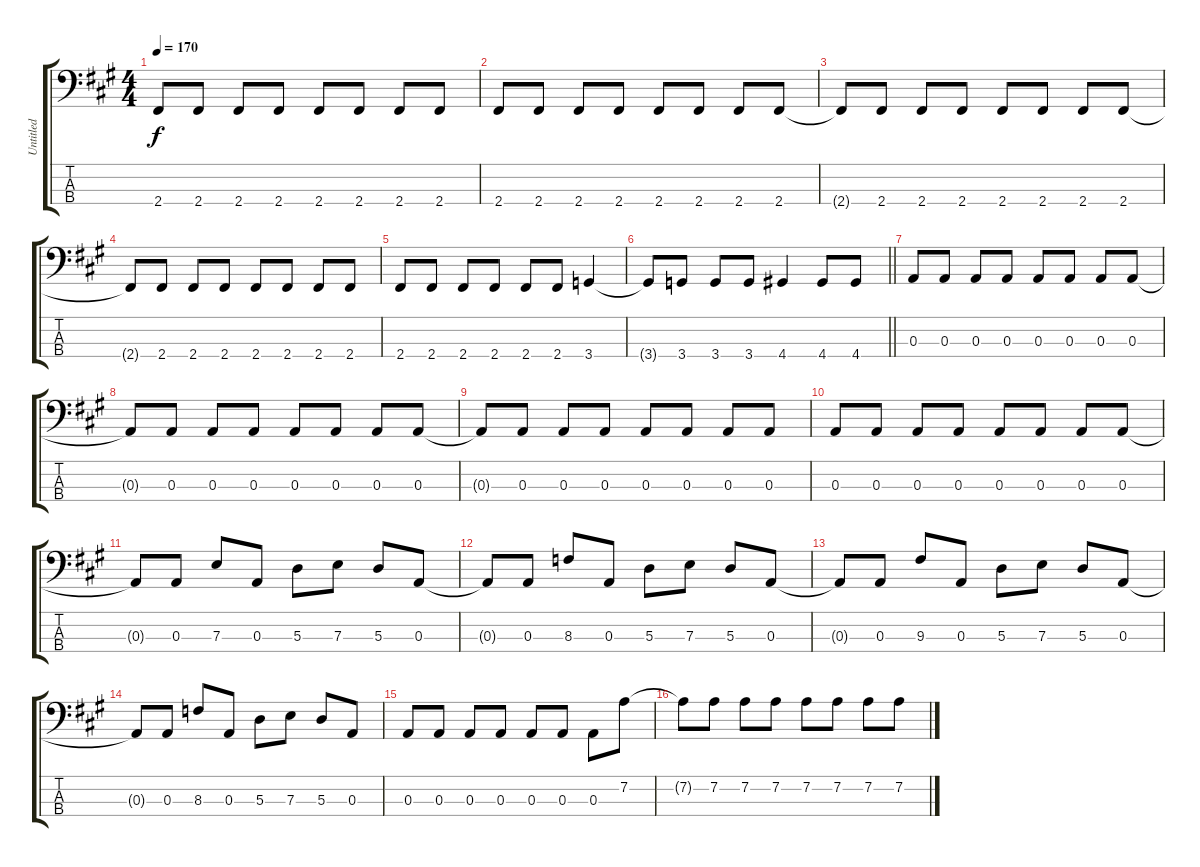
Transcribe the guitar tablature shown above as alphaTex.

\track ("Untitled" "Untitled") {instrument electricbassfinger}
\staff {score tabs}
\tuning (G2 D2 A1 E1) {hide}
\ts (4 4)
\tempo 170
\clef f4
\ks a
2.4{t}.8{dy f} 2.4.8 2.4.8 2.4.8 2.4.8 2.4.8 2.4.8 2.4.8 |
2.4.8 2.4.8 2.4.8 2.4.8 2.4.8 2.4.8 2.4.8 2.4.8 |
2.4{t}.8 2.4.8 2.4.8 2.4.8 2.4.8 2.4.8 2.4.8 2.4.8 |
2.4{t}.8 2.4.8 2.4.8 2.4.8 2.4.8 2.4.8 2.4.8 2.4.8 |
2.4.8 2.4.8 2.4.8 2.4.8 2.4.8 2.4.8 3.4.4 |
\barLineRight lightlight
3.4{t}.8 3.4.8 3.4.8 3.4.8 4.4.4 4.4.8 4.4.8 |
0.3.8 0.3.8 0.3.8 0.3.8 0.3.8 0.3.8 0.3.8 0.3.8 |
0.3{t}.8 0.3.8 0.3.8 0.3.8 0.3.8 0.3.8 0.3.8 0.3.8 |
0.3{t}.8 0.3.8 0.3.8 0.3.8 0.3.8 0.3.8 0.3.8 0.3.8 |
0.3.8 0.3.8 0.3.8 0.3.8 0.3.8 0.3.8 0.3.8 0.3.8 |
0.3{t}.8 0.3.8 7.3.8 0.3.8 5.3.8 7.3.8 5.3.8 0.3.8 |
0.3{t}.8 0.3.8 8.3.8 0.3.8 5.3.8 7.3.8 5.3.8 0.3.8 |
0.3{t}.8 0.3.8 9.3.8 0.3.8 5.3.8 7.3.8 5.3.8 0.3.8 |
0.3{t}.8 0.3.8 8.3.8 0.3.8 5.3.8 7.3.8 5.3.8 0.3.8 |
0.3.8 0.3.8 0.3.8 0.3.8 0.3.8 0.3.8 0.3.8 7.2.8 |
7.2{t}.8 7.2.8 7.2.8 7.2.8 7.2.8 7.2.8 7.2.8 7.2.8
